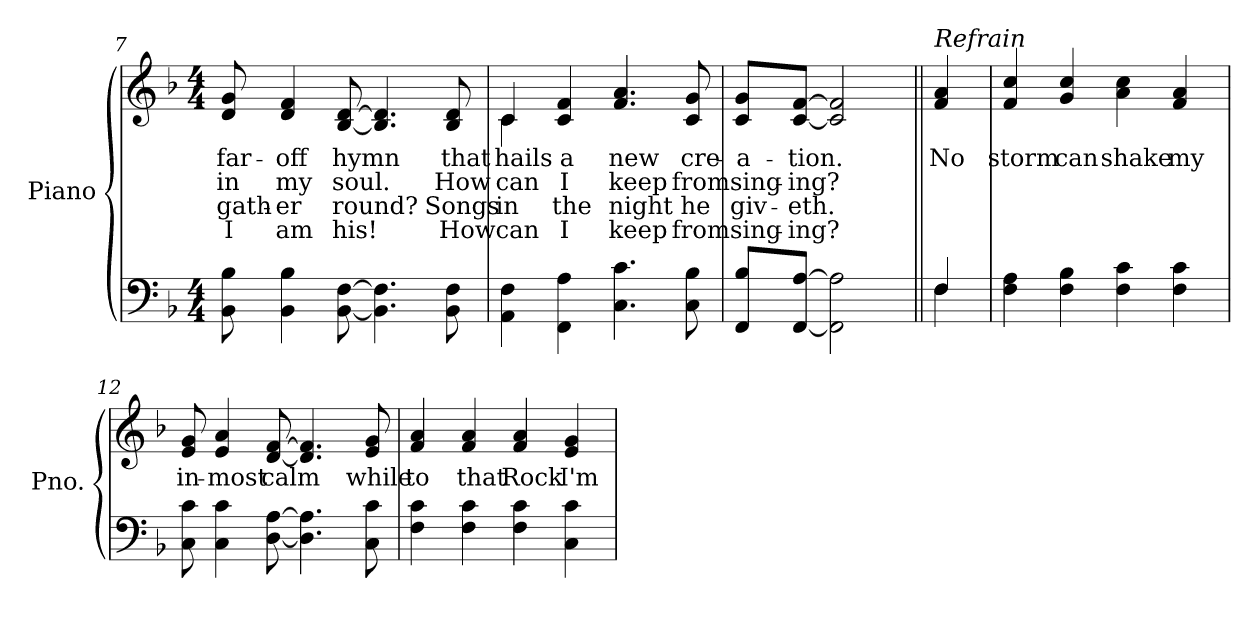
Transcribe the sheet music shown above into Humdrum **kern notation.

**kern	**kern	**text	**text	**text	**text
*part2	*part1	*part1	*part1	*part1	*part1
*staff2	*staff1	*staff1	*staff1	*staff1	*staff1
*I"Piano	*I"Piano	*	*	*	*
*I'Pno.	*I'Pno.	*	*	*	*
*clefF4	*clefG2	*	*	*	*
*k[b-]	*k[b-]	*	*	*	*
*F:	*F:	*	*	*	*
*M4/4	*M4/4	*	*	*	*
=7	=7	=7	=7	=7	=7
!	!	!LO:LY:b:color=#000000	!LO:LY:b:color=#000000	!LO:LY:b:color=#000000	!LO:LY:b:color=#000000
8BB-i\ 8B-i	8di/ 8gi	far-	in	gath-	I
!	!	!LO:LY:b:color=#000000	!LO:LY:b:color=#000000	!LO:LY:b:color=#000000	!LO:LY:b:color=#000000
4BB-i\ 4B-i	4di/ 4fi	-off	my	er	-am
!	!	!LO:LY:b:color=#000000	!LO:LY:b:color=#000000	!LO:LY:b:color=#000000	!LO:LY:b:color=#000000
[8BB-i\ [8Fi	[8B-i/ [8di	hymn	soul.	round?	his!
4.BB-i\] 4.Fi]	4.B-i/] 4.di]	.	.	.	.
!	!	!LO:LY:b:color=#000000	!LO:LY:b:color=#000000	!LO:LY:b:color=#000000	!LO:LY:b:color=#000000
8BB-i\ 8Fi	8B-i/ 8di	that	How	Songs	How
=8	=8	=8	=8	=8	=8
!	!	!LO:LY:b:color=#000000	!LO:LY:b:color=#000000	!LO:LY:b:color=#000000	!LO:LY:b:color=#000000
*	*^	*	*	*	*
4AAi\ 4Fi	4ci/	4ci\	hails	can	in	can
!	!	!	!LO:LY:b:color=#000000	!LO:LY:b:color=#000000	!LO:LY:b:color=#000000	!LO:LY:b:color=#000000
4FFi\ 4Ai	4ci/ 4fi	2.ryy	a	I	the	I
!	!	!	!LO:LY:b:color=#000000	!LO:LY:b:color=#000000	!LO:LY:b:color=#000000	!LO:LY:b:color=#000000
4.Ci\ 4.ci	4.fi/ 4.ai	.	new	keep	night	keep
!	!	!	!LO:LY:b:color=#000000	!LO:LY:b:color=#000000	!LO:LY:b:color=#000000	!LO:LY:b:color=#000000
8Ci\ 8B-i	8ci/ 8gi	.	cre-	from	he	from
*	*v	*v	*	*	*	*
=9	=9	=9	=9	=9	=9
!	!	!LO:LY:b:color=#000000	!LO:LY:b:color=#000000	!LO:LY:b:color=#000000	!LO:LY:b:color=#000000
8FFi/ 8B-i/L	8ci/ 8gi/L	-a-	sing-	giv-	-sing-
!	!	!LO:LY:b:color=#000000	!LO:LY:b:color=#000000	!LO:LY:b:color=#000000	!LO:LY:b:color=#000000
[8FFi/ [8Ai/J	[8ci/ [8fi/J	-tion.	-ing?	-eth.	ing?
2FFi\] 2Ai]	2ci/] 2fi]	.	.	.	.
!!LO:LB:g=z
=10||	=10||	=10||	=10||	=10||	=10||
*^	*	*	*	*	*
!	!	!LO:TX:a:i:t=Refrain	!	!	!	!
!	!	!	!LO:LY:b:color=#000000	!	!	!
4Fi/	4Fi\	4fi/ 4ai	No	.	.	.
*v	*v	*	*	*	*	*
=11	=11	=11	=11	=11	=11
*^	*	*	*	*	*
!	!	!	!LO:LY:b:color=#000000	!	!	!
*v	*v	*	*	*	*	*
4Fi\ 4Ai	4fi/ 4cci	storm	.	.	.
!	!	!LO:LY:b:color=#000000	!	!	!
4Fi\ 4B-i	4gi/ 4cci	can	.	.	.
!	!	!LO:LY:b:color=#000000	!	!	!
4Fi\ 4ci	4ai\ 4cci	shake	.	.	.
!	!	!LO:LY:b:color=#000000	!	!	!
4Fi\ 4ci	4fi/ 4ai	my	.	.	.
=12	=12	=12	=12	=12	=12
!	!	!LO:LY:b:color=#000000	!	!	!
8Ci\ 8ci	8ei/ 8gi	in-	.	.	.
!	!	!LO:LY:b:color=#000000	!	!	!
4Ci\ 4ci	4ei/ 4ai	-most	.	.	.
!	!	!LO:LY:b:color=#000000	!	!	!
[8Di\ [8Ai	[8di/ [8fi	calm	.	.	.
4.Di\] 4.Ai]	4.di/] 4.fi]	.	.	.	.
!	!	!LO:LY:b:color=#000000	!	!	!
8Ci\ 8ci	8ei/ 8gi	while	.	.	.
=13	=13	=13	=13	=13	=13
!	!	!LO:LY:b:color=#000000	!	!	!
4Fi\ 4ci	4fi/ 4ai	to	.	.	.
!	!	!LO:LY:b:color=#000000	!	!	!
4Fi\ 4ci	4fi/ 4ai	that	.	.	.
!	!	!LO:LY:b:color=#000000	!	!	!
4Fi\ 4ci	4fi/ 4ai	Rock	.	.	.
!	!	!LO:LY:b:color=#000000	!	!	!
4Ci\ 4ci	4ei/ 4gi	I'm	.	.	.
=	=	=	=	=	=
*-	*-	*-	*-	*-	*-
